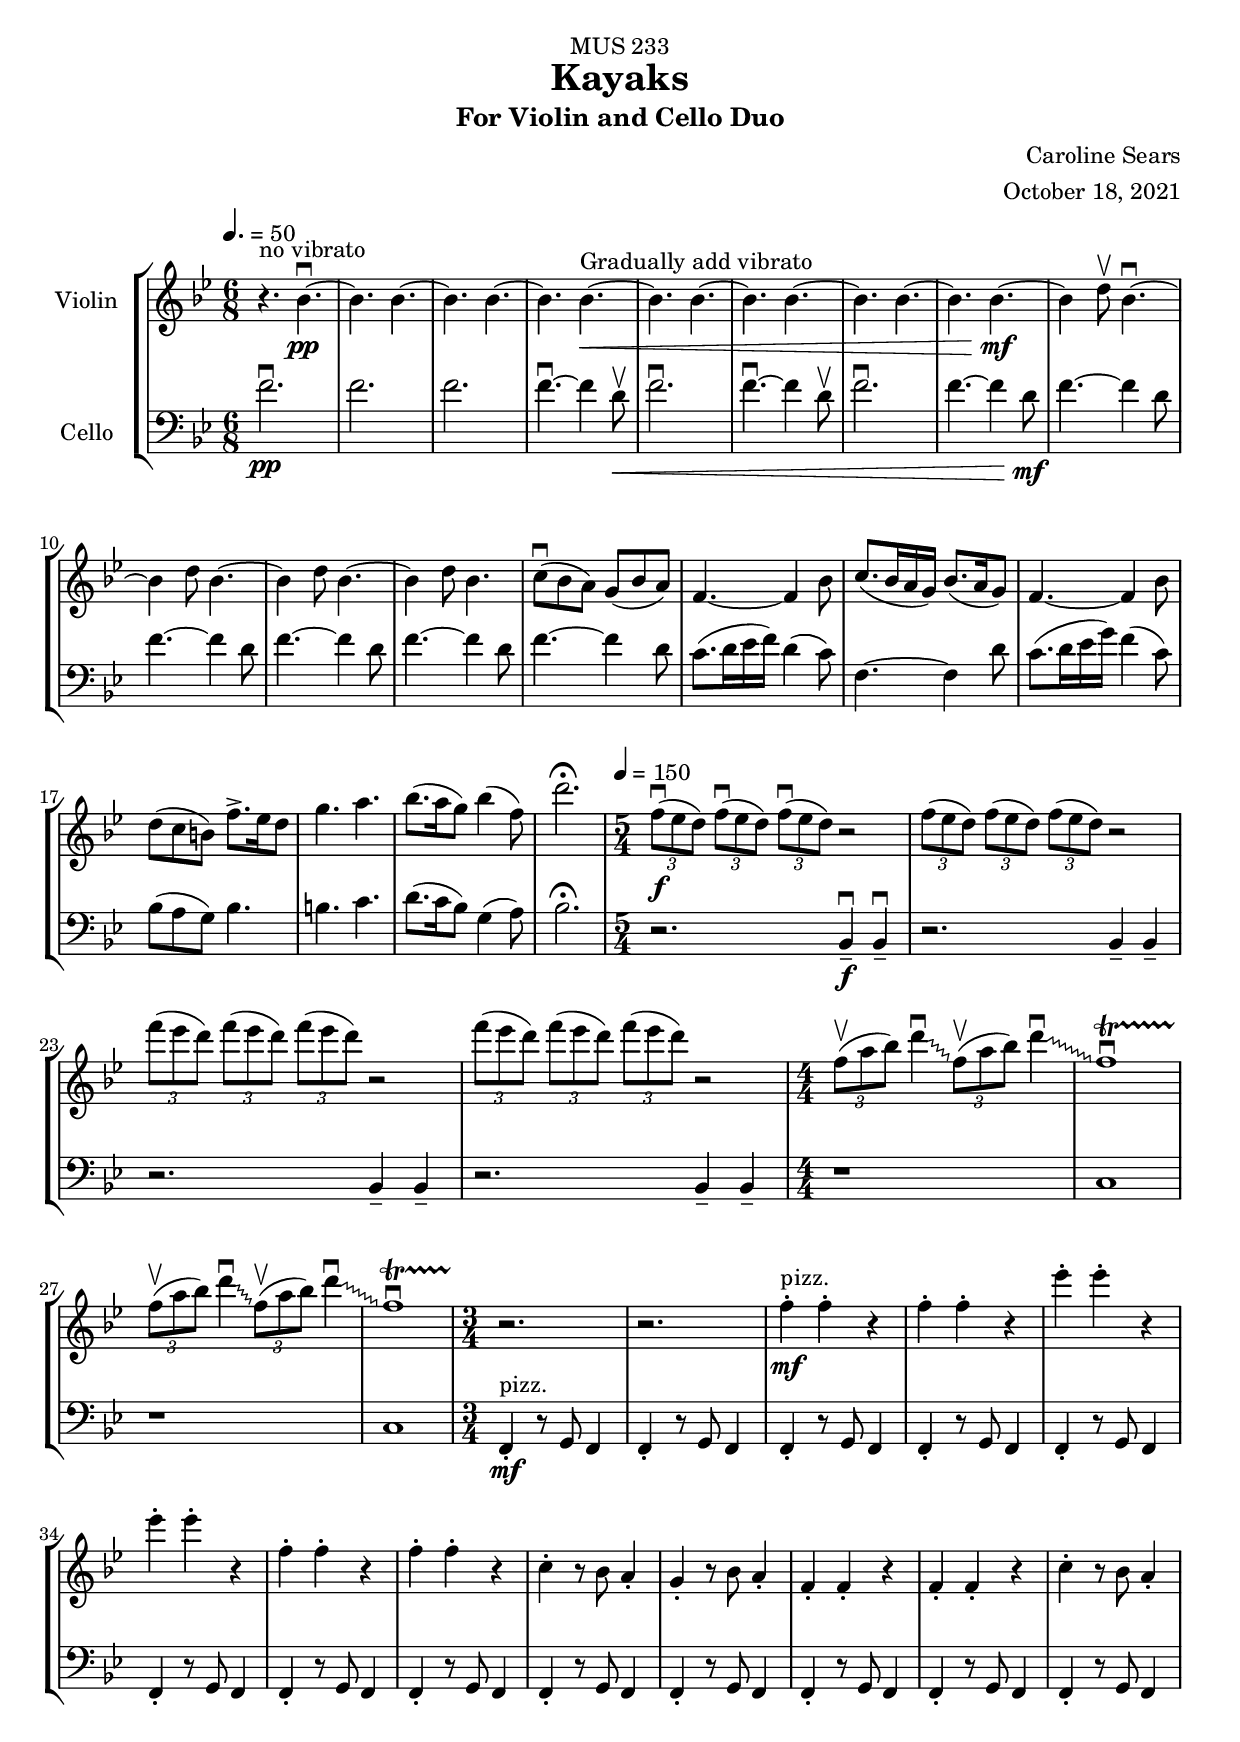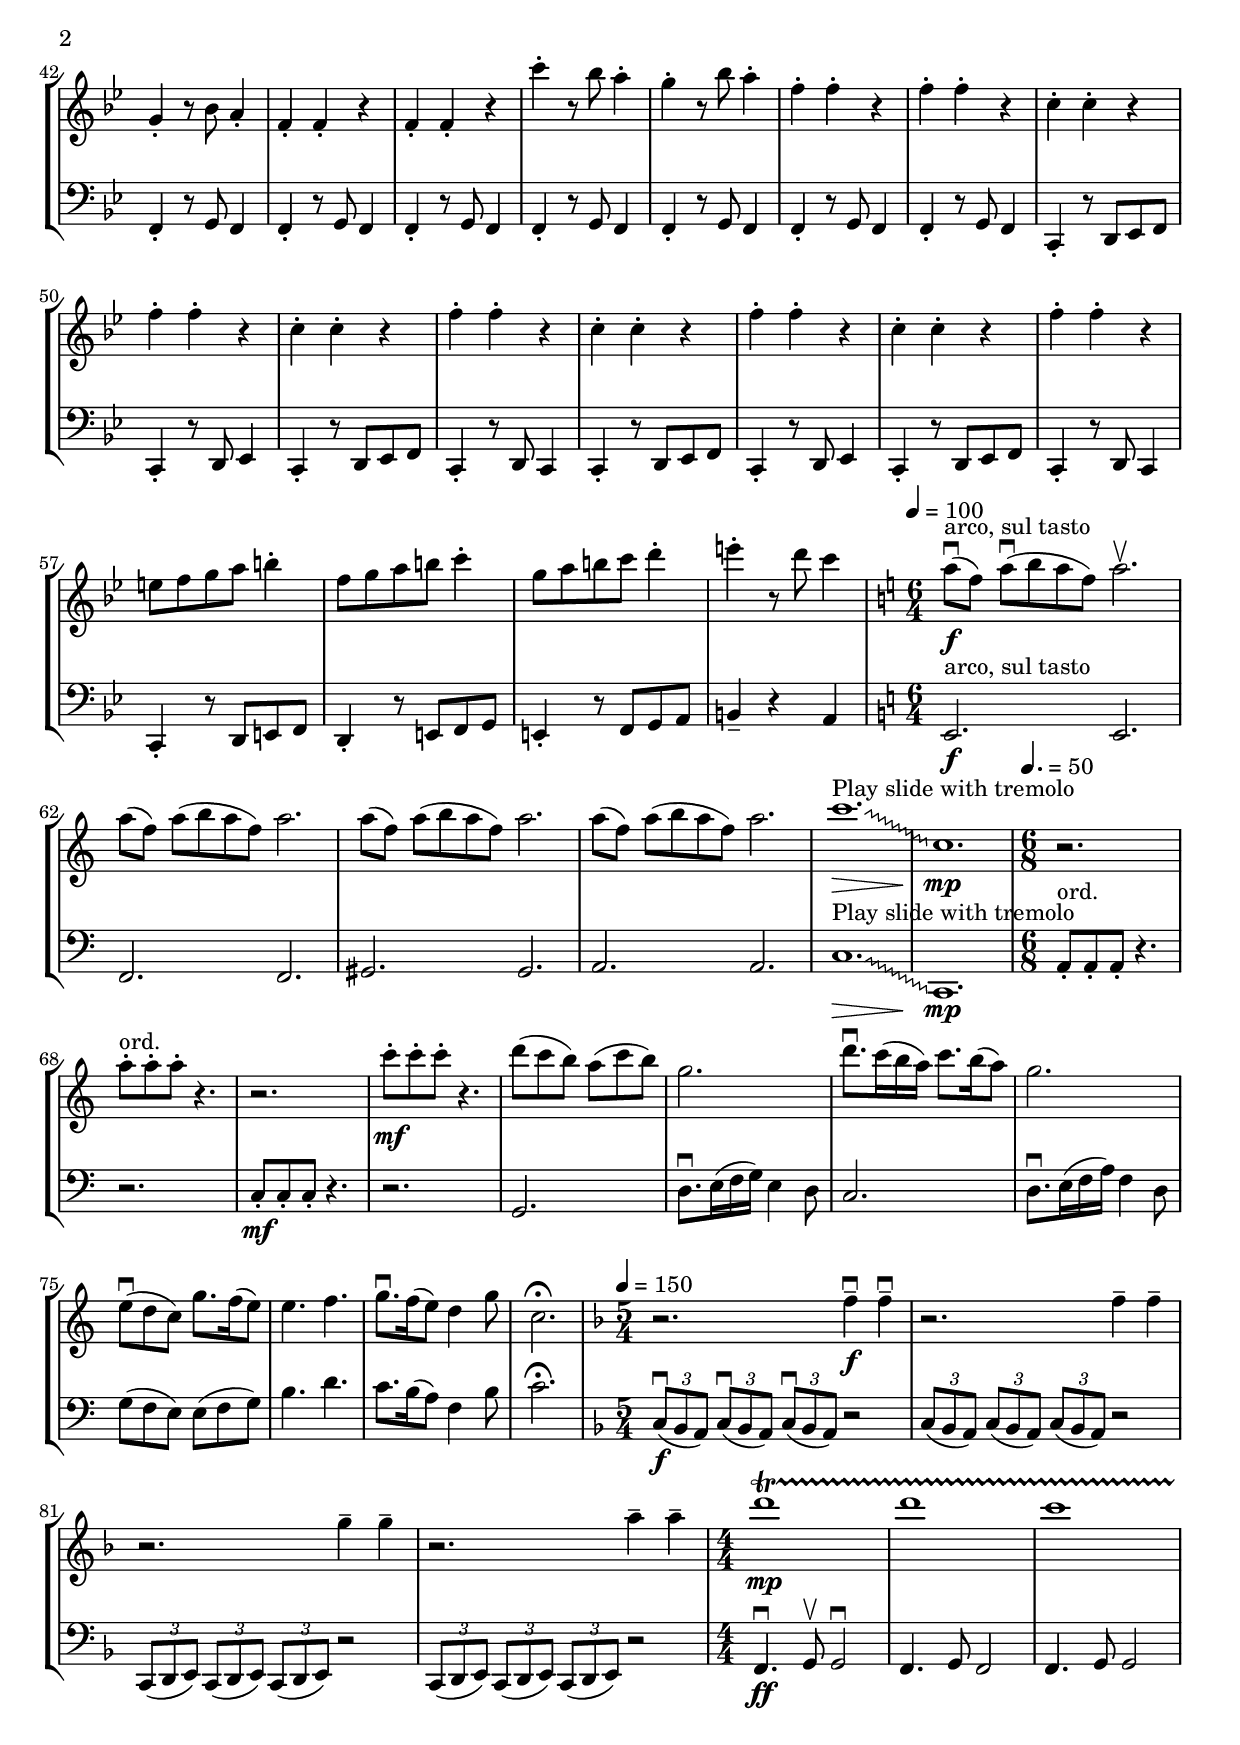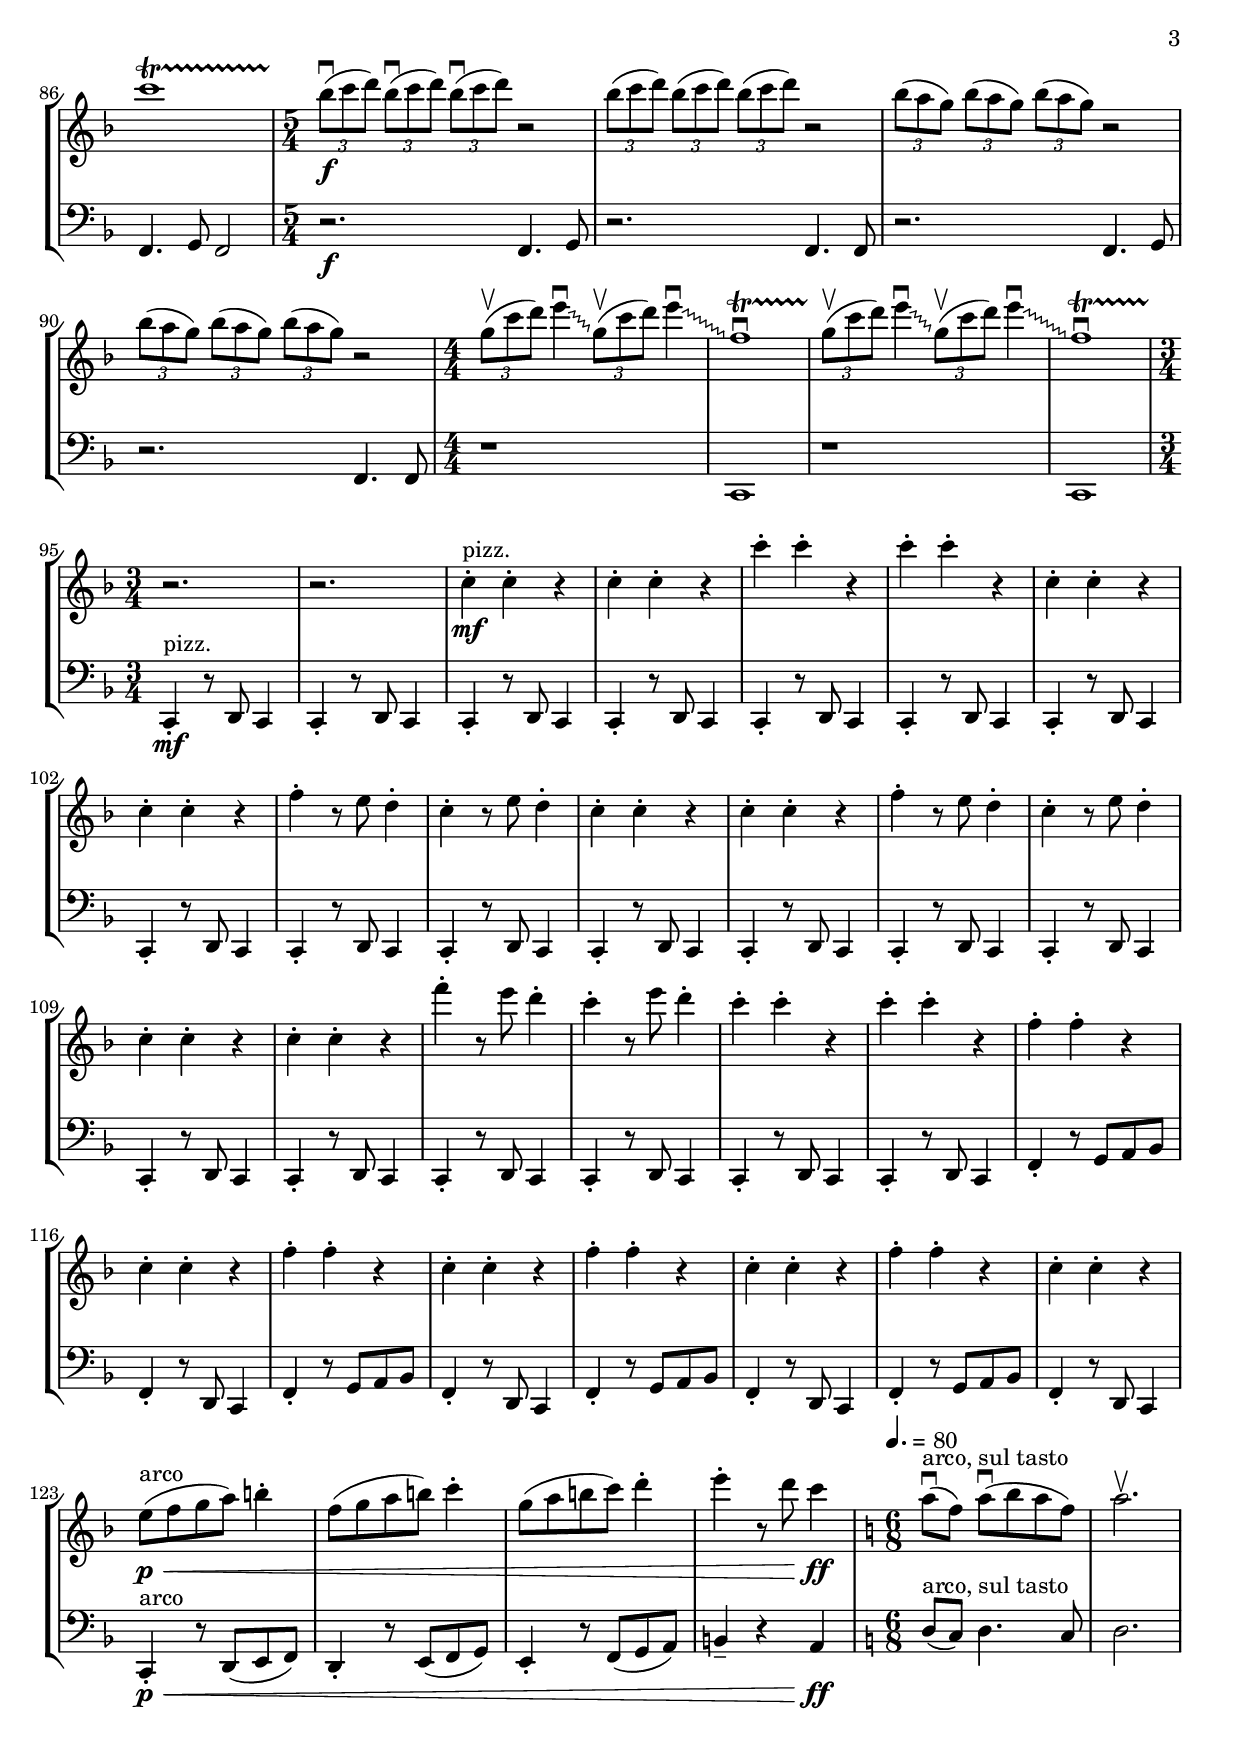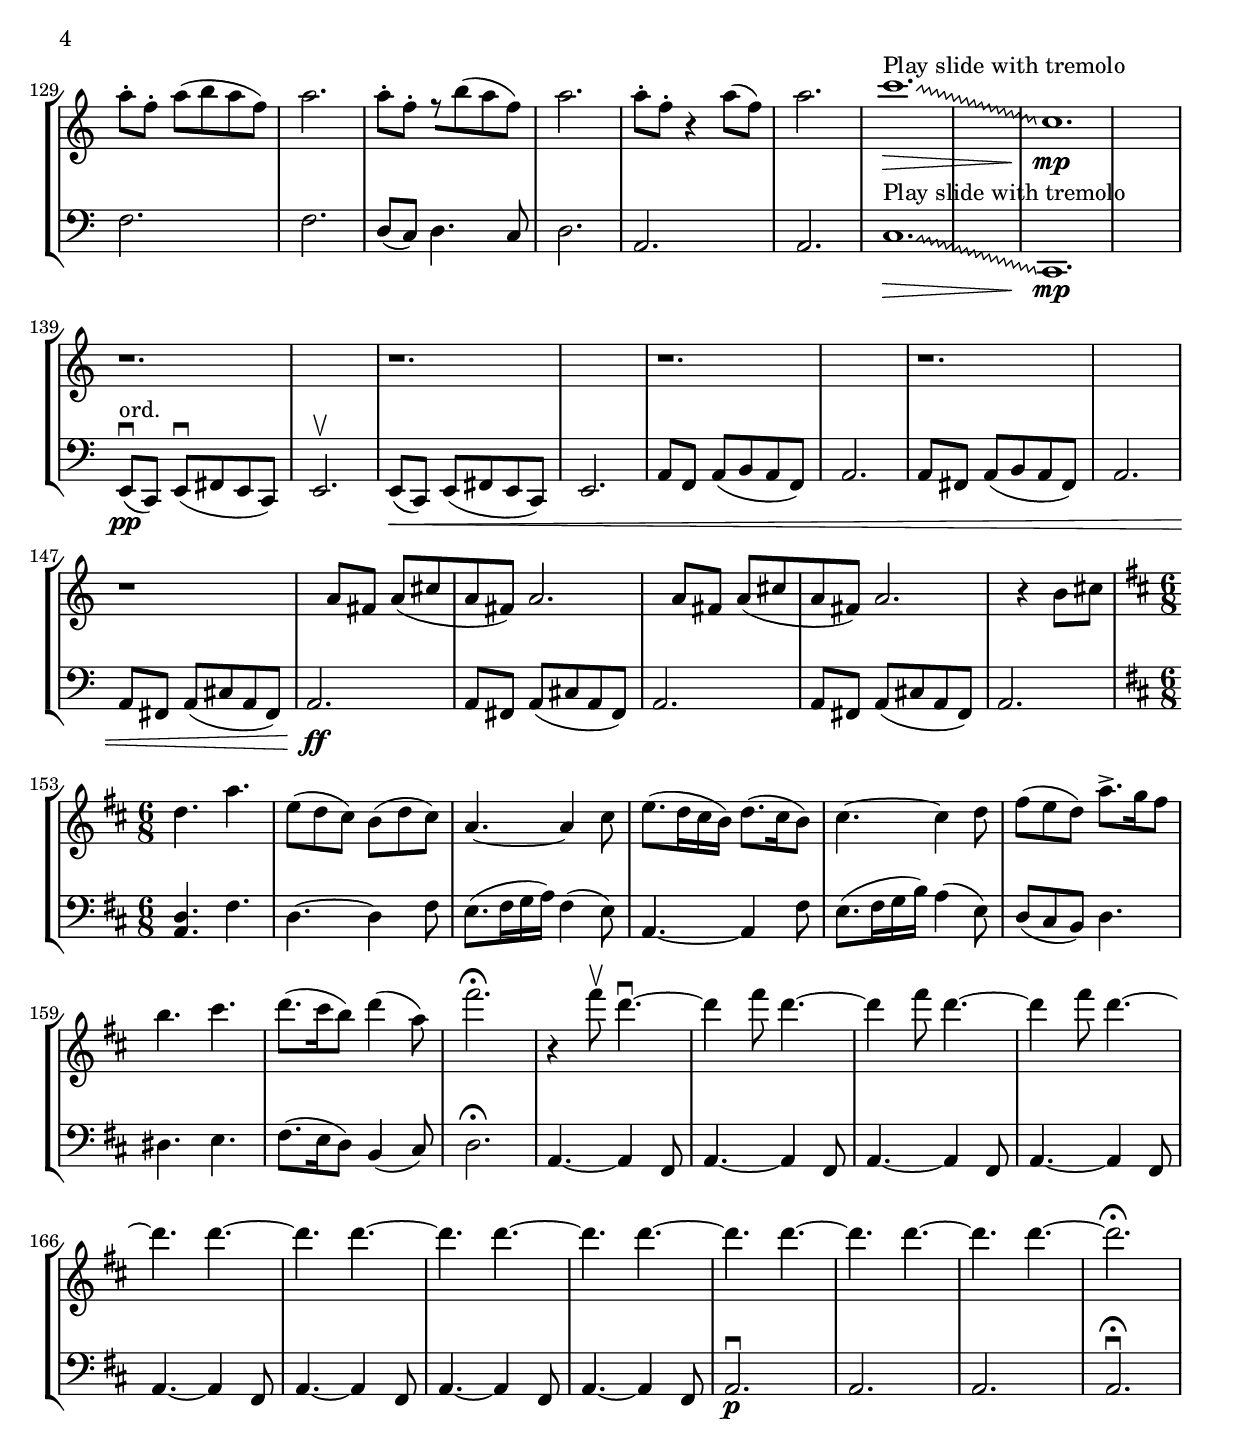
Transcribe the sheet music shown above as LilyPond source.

\header {
    title = "Kayaks"
    subtitle = "For Violin and Cello Duo"
    dedication = "MUS 233"
    composer = "Caroline Sears"
    arranger = "October 18, 2021"

      % The following fields are centered at the bottom
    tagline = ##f


} %make this composition feel like a journey
\score {
% violin code
  \new StaffGroup <<
    \new Staff \with { instrumentName = "Violin" }
      \relative c'' {
      %A section
      \time 6/8
      \key bes \major
      \tempo 4. = 50 
      %bars1-8
       r4.^\markup "no vibrato" bes4.\downbow~\pp| bes4. bes4.~| bes4. bes~| bes bes~\<^\markup "Gradually add vibrato"|
       bes4. bes4.~| bes4. bes~| bes4. bes4.~| bes bes~\!\mf |
       %bars 9-16
       bes4 d8\upbow bes4.\downbow~|bes4 d8 bes4.~|bes4 d8 bes4.~ |bes4 d8 bes4.|
       c8\downbow (bes a) g (bes a) | f4.~f4 bes8| c8. (bes16 a g) bes8. (a16 g8) | f4.~f4 bes8|
       %bars 17-20
       d8 (c b) f'8.\accent ees16 d8 | g4. a4. | bes8. (a16 g8) bes4 (f8) | d'2.\fermata
      %%%%%%%%%%%%%%%%%%%%%%%%%%%%%
      %B Section
      \tempo 4 = 150
      \time 5/4
      %bars 21-24
      \tuplet 3/2 {f,8\downbow\f (ees d)} \tuplet 3/2 {f\downbow (ees d)}  \tuplet 3/2 {f\downbow (ees d)} r2 |
      \tuplet 3/2 {f8 (ees d)} \tuplet 3/2 {f (ees d)}  \tuplet 3/2 {f (ees d)} r2 |
      \tuplet 3/2 {f'8 (ees d)} \tuplet 3/2 {f (ees d)}  \tuplet 3/2 {f (ees d)} r2 |
      \tuplet 3/2 {f8 (ees d)} \tuplet 3/2 {f (ees d)}  \tuplet 3/2 {f (ees d)} r2 |
      % bars 25-28
      \numericTimeSignature \time 4/4
      \override Glissando.style = #'zigzag
      \tuplet 3/2 {f,8\upbow (a bes)} d4\downbow\glissando \tuplet 3/2 {f,8\upbow (a bes)} d4\downbow\glissando 
      f,1\downbow\startTrillSpan|
      \tuplet 3/2 {f8\stopTrillSpan\upbow (a bes)} d4\downbow\glissando \tuplet 3/2 {f,8\upbow (a bes)} d4\downbow\glissando 
      f,1\downbow\startTrillSpan|
      %%%%%%%%%%%%%%%%%%%%%%%%%%%%%%%%
        % C Section
      %bars 29-32
      \time 3/4
      r2.\stopTrillSpan | r | f4^"pizz."\staccato\mf f\staccato r |f4\staccato f\staccato r |
      %bars 33-36
      ees'\staccato ees\staccato r| ees\staccato ees\staccato r| f,4\staccato f\staccato r |f4\staccato f\staccato r |
      %bars 37-40
      c\staccato r8 bes a4\staccato | g\staccato r8 bes a4\staccato |f4\staccato f\staccato r |f4\staccato f\staccato r |
      %bars 41-44
      c'\staccato r8 bes a4\staccato | g\staccato r8 bes a4\staccato |f4\staccato f\staccato r |f4\staccato f\staccato r |
      %bars 45-48
      c''\staccato r8 bes a4\staccato | g\staccato r8 bes a4\staccato |f4\staccato f\staccato r |f4\staccato f\staccato r |
      %bars 49-52
      c4\staccato c\staccato r |f4\staccato f\staccato r |c4\staccato c\staccato r |f4\staccato f\staccato r |
      %bars 49-52
      c4\staccato c\staccato r |f4\staccato f\staccato r |c4\staccato c\staccato r |f4\staccato f\staccato r |
      %bars 57-60
      e8 f g a b4\staccato |f8 g a b c4\staccato |g8 a b c d4\staccato | e4\staccato r8 d c4 |
      %%%%%%%%%%%%%%%%%%%%%%%%%%%%%%%%%
      %D Section
      \time 6/4
      \key a \minor
      \tempo 4 = 100
      %bars 61- 64
      a8^"arco, sul tasto"\downbow\f [(f)] a\downbow [(b a f)] a2.\upbow |a8 [(f)] a [(b a f)] a2. | 
      a8 [(f)] a [(b a f)] a2. |a8 [(f)] a [(b a f)] a2. |
      %bars 65-68
       c1.\glissando^\markup "Play slide with tremolo"\> | c,\!\mp |
       \time 6/8
       \tempo 4. = 50
        r2.| a'8\staccato^\markup "ord." a\staccato a\staccato r4. |
        r2. |c8\staccato\mf c\staccato c\staccato r4. |
      %bars 69-72
      d8 (c b) a (c b)| g2.| d'8.\downbow c16 (b a) c8. b16 (a8)| g2. | e8\downbow (d c) g'8. f16 (e8)| e4. f |g8.\downbow f16 (e8) d4 g8 |c,2.\fermata |
     %%%%%%%%%%%%%%%%%%%%%%%%%%%%%%%%%%%%%
      %B' Section 
      %bars 73-76
       \key f \major
       \time 5/4
       \tempo 4 =150
      r2. f4\tenuto\downbow\f f4\downbow\tenuto |r2. f4\tenuto f4\tenuto |
      r2. g4\tenuto g4\tenuto |r2. a4\tenuto a4\tenuto |
      %bars 77-80
      \time 4/4
      d1\startTrillSpan\mp | d1 | c1 | c1 |
      %bars 81-84
      \time 5/4
      \tuplet 3/2 {bes8\stopTrillSpan\downbow\f(c d)} \tuplet 3/2 {bes\downbow (c d)}  \tuplet 3/2 {bes\downbow (c d)} r2 |
      \tuplet 3/2 {bes8(c d)} \tuplet 3/2 {bes (c d)}  \tuplet 3/2 {bes (c d)} r2 |
      \tuplet 3/2 {bes8(a g)} \tuplet 3/2 {bes (a g)}  \tuplet 3/2 {bes (a g)} r2 |
      \tuplet 3/2 {bes8(a g)} \tuplet 3/2 {bes (a g)}  \tuplet 3/2 {bes (a g)} r2 |
      %bars 85-88
      \time 4/4
      \tuplet 3/2 {g8\upbow (c d)} e4\downbow\glissando \tuplet 3/2 {g,8\upbow (c d)} e4\downbow\glissando 
      f,1\downbow\startTrillSpan|
      \tuplet 3/2 {g8\stopTrillSpan\upbow (c d)} e4\downbow\glissando \tuplet 3/2 {g,8\upbow (c d)} e4\downbow\glissando 
      f,1\downbow\startTrillSpan|
      %%%%%%%%%%%%%%%%%%%%%%%%
      %C' Section
      \time 3/4
      %Bars 89-92
      r2.\stopTrillSpan | r | c4^"pizz."\staccato\mf c\staccato r |c4\staccato c\staccato r |
      %bars 93-96
      c'\staccato c\staccato r| c\staccato c\staccato r| c,4\staccato c\staccato r |c4\staccato c\staccato r |
      %bars 97-100
      f\staccato r8 e d4\staccato | c\staccato r8 e d4\staccato |c4\staccato c\staccato r |c4\staccato c\staccato r |
      %bars 101-104
      f\staccato r8 e d4\staccato | c\staccato r8 e d4\staccato |c4\staccato c\staccato r |c4\staccato c\staccato r |
      %bars 105-108
      f'\staccato r8 e d4\staccato | c\staccato r8 e d4\staccato |c4\staccato c\staccato r |c4\staccato c\staccato r |
      %bars 109-112
      f,4\staccato f\staccato r |c4\staccato c\staccato r |f4\staccato f\staccato r |c4\staccato c\staccato r |
      %bars 113-116
      f4\staccato f\staccato r |c4\staccato c\staccato r |f4\staccato f\staccato r |c4\staccato c\staccato r |
      %bars 117-120
      e8^"arco"\p\< (f g a) b4\staccato |f8 (g a b) c4\staccato |g8 (a b c) d4\staccato | e4\staccato r8 d c4\!\ff |
      %%%%%%%%%%%%%%%%%%%%%%%%%%
      %D' Section (climax)
      \time 6/8
      \key a \minor
      \tempo 4. = 80
      %bars 121-124
      a8^"arco, sul tasto"\downbow [(f)] a\downbow [(b a f)] a2.\upbow |
      a8\staccato [f\staccato] a [(b a f)] a2. | 
      a8\staccato [f\staccato] r [b (a f)] a2. |
      a8\staccato [f\staccato] r4  a8 (f) a2. |
      %bars 125-128
       c1.\glissando^\markup "Play slide with tremolo"\> | c,\!\mp | 
      %bars 129-132
      r1. |r |r |r |
      %bars 132-135
      r1 a8 [fis] a [(cis |
      a fis)] a2. a8 [fis] a [(cis |
       a fis)] a2. r4 b8 cis |
       \key d \major
       \time 6/8
       d4. a' |
       %bars 136-139
       e8 (d cis) b (d cis) |a4.~a4 cis8 | e8. (d16 cis b) d8. (cis16 b8) | cis4.~cis4 d8 |
       %bars 140-143
       fis8 (e d) a'8.\accent g16 fis8 | b4. cis4. | d8. (cis16 b8) d4 (a8) | fis'2.\fermata
      %%%%%%%%%%%%%%%%%
      %Outro
      %bars 144-147
      r4 fis8\upbow d4.\downbow~|d4 fis8 d4.~ |d4 fis8 d4.~ |d4 fis8 d4.~ |
      %bars 148-151
      d4. d4.~| d4. d~|d4. d4.~| d4. d~|
      %bars 152-155
      d4. d4.~| d4. d~|d4. d4.~|d2.\fermata |
      }
    


%cello code
    \new Staff \with { instrumentName = "Cello" }
      \relative c' { 
      \clef "bass"
      %A section
      \time 6/8
      \key bes \major
      \tempo 4. = 50
      %bars 1-8
      f2.\downbow\pp |f |f |f4.\downbow~f4 d8\upbow\< |
      f2.\downbow|f4.\downbow~f4 d8\upbow |f2.\downbow|f4.~f4 d8\!\mf |
      %bars 9-16
      f4.~f4 d8 |f4.~f4 d8 |f4.~f4 d8 |f4.~f4 d8 |
      f4.~f4 d8 | c8. (d16 ees16 f) d4 (c8) |f,4.~f4 d'8 |c8. (d16 ees16 g) f4 (c8) |
      %bars 17-20
      bes8 (a g) bes4. | b4. c4. | d8. (c16 bes8) g4 (a8) |bes2.\fermata|
      %%%%%%%%%%%%%%%%%%%%%%%%%%%%%%%%%%
      %B section
      \tempo 4 = 150
      \time 5/4
      %bars 21-24
      r2. bes,4\tenuto\downbow\f bes4\downbow\tenuto |r2. bes4\tenuto bes4\tenuto |
      r2. bes4\tenuto bes4\tenuto |r2. bes4\tenuto bes4\tenuto |
      %bars 25-28
      \numericTimeSignature \time 4/4
      r1|c1|r1|c1
      %%%%%%%%%%%%%%%%%%%%%%%%%%%%%%%%%%%
      %C Section
      \time 3/4
      %bars 29-32
      f,4\staccato^"pizz."\mf r8 g f4 |f4\staccato r8 g f4 |f4\staccato r8 g f4 |f4\staccato r8 g f4 |
      %bars 33-36
      f4\staccato r8 g f4 |f4\staccato r8 g f4 |f4\staccato r8 g f4 |f4\staccato r8 g f4 |
      %bars 37-40
      f4\staccato r8 g f4 |f4\staccato r8 g f4 |f4\staccato r8 g f4 |f4\staccato r8 g f4 |
      %bars 41-44
      f4\staccato r8 g f4 |f4\staccato r8 g f4 |f4\staccato r8 g f4 |f4\staccato r8 g f4 |
      %bars 45-48
      f4\staccato r8 g f4 |f4\staccato r8 g f4 |f4\staccato r8 g f4 |f4\staccato r8 g f4 |
      %bars 49-52
      c4\staccato r8 d8 ees f|c4\staccato r8 d ees4 | c4\staccato r8 d8 ees f|c4\staccato r8 d c4 |
      %bars 53-56
      c4\staccato r8 d8 ees f|c4\staccato r8 d ees4 | c4\staccato r8 d8 ees f|c4\staccato r8 d c4 |   
      %bars 57-60
       c4\staccato r8 d8 e f| d4\staccato r8 e f g|  e4\staccato r8 f8 g a | b4\tenuto r4 a |
      %%%%%%%%%%%%%%%%%%%%%%%%%%%%%%%%%%
      %D Section (tense)
      \time 6/4
      \key a \minor
      \tempo 4 = 100
      %bars 61-64
      e2.^"arco, sul tasto"\f e2. | f2. f2. | gis2. gis2. | a a |
      %bars 65-68
      \override Glissando.style = #'zigzag
      c1.\glissando^\markup "Play slide with tremolo"\> | c,\!\mp |
      \time 6/8
      \tempo 4. = 50
       a'8\staccato^\markup "ord." a8\staccato a8\staccato r4.| r2. |
       c8\staccato\mf c8\staccato c8\staccato r4.| r2. |
       %bars 69-72
       g2. | d'8.\downbow e16 (f g) e4 d8 | c2. | d8.\downbow e16 (f a) f4 d8 | g8 (f e) e (f g)| b4. d | c8. b16 (a8) f4 b8 |c2.\fermata |
       %%%%%%%%%%%%%%%%%%%%
       %B' Section 
       %bars 73-76
       \key f \major
       \time 5/4
       \tempo 4 =150
       \tuplet 3/2 {c,8\downbow\f (bes a)} \tuplet 3/2 {c\downbow (bes a)}  \tuplet 3/2 {c\downbow (bes a)} r2 |
       \tuplet 3/2 {c8(bes a)} \tuplet 3/2 {c (bes a)}  \tuplet 3/2 {c (bes a)} r2 |
       \tuplet 3/2 {c,8 (d e)} \tuplet 3/2 {c (d e)}  \tuplet 3/2 {c (d e)} r2 |
       \tuplet 3/2 {c8 (d e)} \tuplet 3/2 {c (d e)}  \tuplet 3/2 {c(d e)} r2 |
      %bars 77-80
      \time 4/4
       f4.\downbow\ff g8\upbow g2\downbow | f4. g8 f2 | f4. g8 g2 | f4. g8 f2 |
       %bars 81-84
      \time 5/4
      r2.\f f4. g8 | r2. f4. f8 |r2. f4. g8 |r2. f4. f8 |
      %bars 85-88
      \time 4/4
      r1|c1|r1|c1
      %%%%%%%%%%%%%%%%%%%%%%%%
      %C' Section
      \time 3/4
      %Bars 89-92
      c4\staccato^"pizz."\mf r8 d c4 |c4\staccato r8 d c4 |c4\staccato r8 d c4 |c4\staccato r8 d c4 |
      %bars 93-96
      c4\staccato r8 d c4 |c4\staccato r8 d c4 |c4\staccato r8 d c4 |c4\staccato r8 d c4 |
      %bars 97-100
      c4\staccato r8 d c4 |c4\staccato r8 d c4 |c4\staccato r8 d c4 |c4\staccato r8 d c4 |
      %bars 101-104
      c4\staccato r8 d c4 |c4\staccato r8 d c4 |c4\staccato r8 d c4 |c4\staccato r8 d c4 |
      %bars 105-108
      c4\staccato r8 d c4 |c4\staccato r8 d c4 |c4\staccato r8 d c4 |c4\staccato r8 d c4 |
      %bars 109-112
      f4\staccato r8 g8 a bes|f4\staccato r8 d c4 | f4\staccato r8 g8 a bes|f4\staccato r8 d c4 |
      %bars 113-116
      f4\staccato r8 g8 a bes|f4\staccato r8 d c4 | f4\staccato r8 g8 a bes|f4\staccato r8 d c4 |  
      %bars 117-120
       c4\staccato^"arco"\p\< r8 d8 (e f)| d4\staccato r8 e (f g)|  e4\staccato r8 f8 (g a) | b4\tenuto r4 a\!\ff
       %%%%%%%%%%%%%%%%%%%%%%%%
      %D' Section (climax)
      \time 6/8
      \key a \minor
      \tempo 4. = 80
      %bars 121-124
      d8^"arco, sul tasto" (c) d4. c8 d2. | f2. f2. |d8(c) d4. c8 d2. | a a |
      %bars 125-128
      c1.\glissando^\markup "Play slide with tremolo"\> | c,\!\mp | 
      %bars 129-131
      e8^"ord."\downbow\pp [(c)] e\downbow [(fis e c)] e2.\upbow |
      e8\< [(c)] e[(fis e c)] e2. |
      a8 [f] a [(b a f)] a2. | 
      a8 [fis] a [(b a fis)] a2. | 
      %bars 132-135
      a8 [fis] a [(cis a fis)] a2.\!\ff | 
      a8 [fis] a [(cis a fis)] a2. | 
      a8 [fis] a [(cis a fis)] a2. | 
      \key d \major
      \time 6/8
      <d a>4. fis |
      %bars 136-139
      d4.~d4 fis8 | e8. (fis16 g16 a) fis4 (e8) |a,4.~a4 fis'8 |e8. (fis16 g16 b) a4 (e8) |
      %bars 140-143
      d8 (cis b) d4. | dis4. e4. | fis8. (e16 d8) b4 (cis8) |d2.\fermata|
      %%%%%%%%%%%%%%%%%
      %Outro
      %bars 144-147
      a4.~a4 fis8 | a4.~a4 fis8 |a4.~a4 fis8 |a4.~a4 fis8 |
      %bars 148-151
      |a4.~a4 fis8| a4.~a4 fis8| a4.~a4 fis8| a4.~a4 fis8 |
      %bars 152-155
      a2.\downbow\p |a |a |a\downbow\fermata |
      }
  >>
  \layout { }
  \midi { }
}
